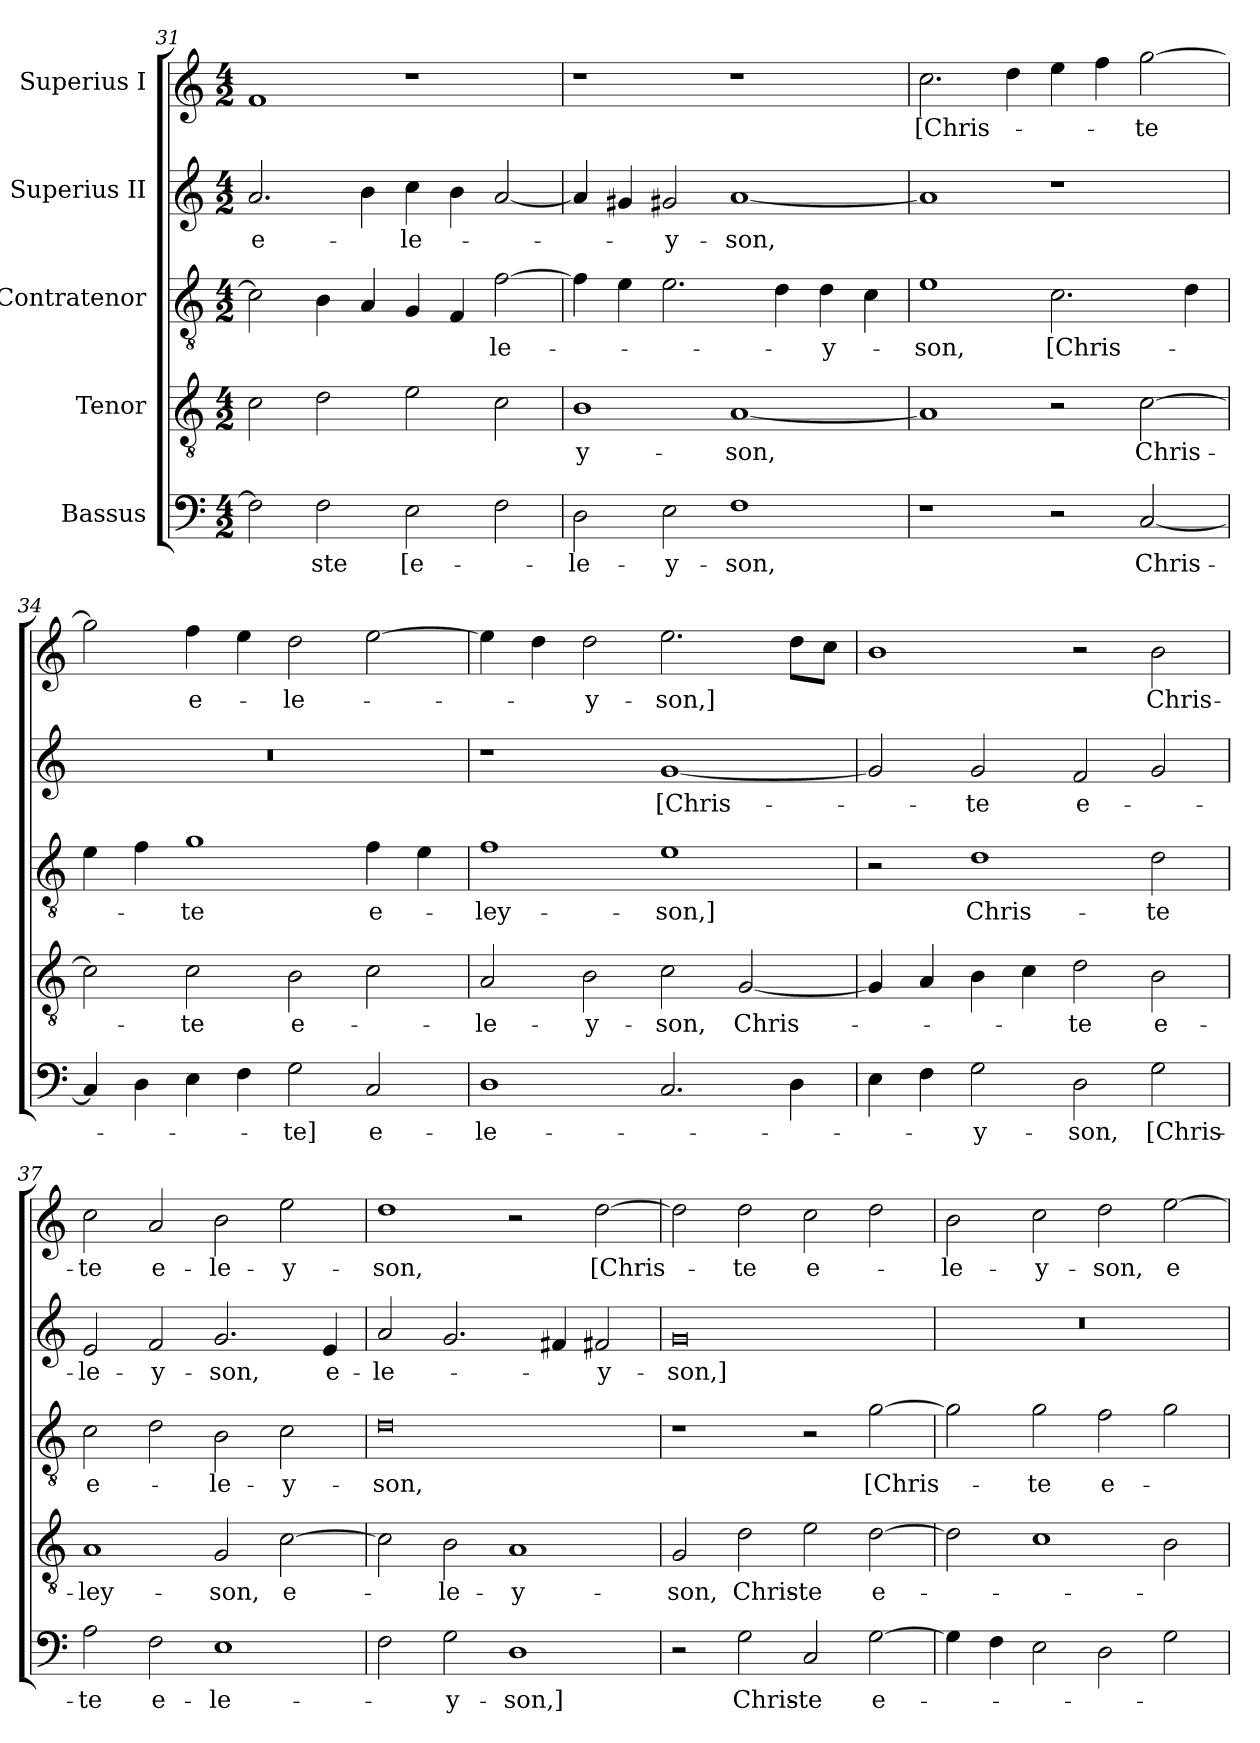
**kern	**text	**kern	**text	**kern	**text	**kern	**text	**kern	**text
*part5	*part5	*part4	*part4	*part3	*part3	*part2	*part2	*part1	*part1
*staff5	*staff5	*staff4	*staff4	*staff3	*staff3	*staff2	*staff2	*staff1	*staff1
*I"Bassus	*	*I"Tenor	*	*I"Contratenor	*	*I"Superius II	*	*I"Superius I	*
*clefF4	*	*clefGv2	*	*clefGv2	*	*clefG2	*	*clefG2	*
*k[]	*	*k[]	*	*k[]	*	*k[]	*	*k[]	*
*M4/2	*	*M4/2	*	*M4/2	*	*M4/2	*	*M4/2	*
=31	=31	=31	=31	=31	=31	=31	=31	=31	=31
2F\]	.	2c\	.	2c\]	.	2.a/	e-	1f/	.
2F\	-ste	2d\	.	4B\	.	.	.	.	.
.	.	.	.	4A/	.	4b\	.	.	.
2E\	[e-	2e\	.	4G/	.	4cc\	-le-	1r	.
.	.	.	.	4F/	.	4b\	.	.	.
2F\	.	2c\	.	[2f\	-le-	[2a/	.	.	.
=32	=32	=32	=32	=32	=32	=32	=32	=32	=32
2D\	-le-	1B\	-y-	4f\]	.	4a/]	.	1r	.
.	.	.	.	4e\	.	4g#X/	.	.	.
2E\	-y-	.	.	2.e\	.	2g#X/	-y-	.	.
1F\	-son,	[1A/	-son,	.	.	[1a/	-son,	1r	.
.	.	.	.	4d\	.	.	.	.	.
.	.	.	.	4d\	-y-	.	.	.	.
.	.	.	.	4c\	.	.	.	.	.
=33	=33	=33	=33	=33	=33	=33	=33	=33	=33
1r	.	1A/]	.	1e\	-son,	1a/]	.	2.cc\	[Chris-
.	.	.	.	.	.	.	.	4dd\	.
2r	.	2r	.	2.c\	[Chris-	1r	.	4ee\	.
.	.	.	.	.	.	.	.	4ff\	.
[2C/	Chris-	[2c\	Chris-	.	.	.	.	[2gg\	-te
.	.	.	.	4d\	.	.	.	.	.
=34	=34	=34	=34	=34	=34	=34	=34	=34	=34
4C/]	.	2c\]	.	4e\	.	0r	.	2gg\]	.
4D\	.	.	.	4f\	.	.	.	.	.
4E\	.	2c\	-te	1g\	-te	.	.	4ff\	e-
4F\	.	.	.	.	.	.	.	4ee\	.
2G\	-te]	2B\	e-	.	.	.	.	2dd\	-le-
2C/	e-	2c\	.	4f\	e-	.	.	[2ee\	.
.	.	.	.	4e\	.	.	.	.	.
=35	=35	=35	=35	=35	=35	=35	=35	=35	=35
1D\	-le-	2A/	-le-	1f\	-ley-	1r	.	4ee\]	.
.	.	.	.	.	.	.	.	4dd\	.
.	.	2B\	-y-	.	.	.	.	2dd\	-y-
2.C/	.	2c\	-son,	1e\	-son,]	[1g/	[Chris-	2.ee\	-son,]
.	.	[2G/	Chris-	.	.	.	.	.	.
4D\	.	.	.	.	.	.	.	8dd\L	.
.	.	.	.	.	.	.	.	8cc\J	.
=36	=36	=36	=36	=36	=36	=36	=36	=36	=36
4E\	.	4G/]	.	2r	.	2g/]	.	1b\	.
4F\	.	4A/	.	.	.	.	.	.	.
2G\	-y-	4B\	.	1d\	Chris-	2g/	-te	.	.
.	.	4c\	.	.	.	.	.	.	.
2D\	-son,	2d\	-te	.	.	2f/	e-	2r	.
2G\	[Chris-	2B\	e-	2d\	-te	2g/	.	2b\	Chris-
=37	=37	=37	=37	=37	=37	=37	=37	=37	=37
2A\	-te	1A/	-ley-	2c\	e-	2e/	-le-	2cc\	-te
2F\	e-	.	.	2d\	.	2f/	-y-	2a/	e-
1E\	-le-	2G/	-son,	2B\	-le-	2.g/	-son,	2b\	-le-
.	.	[2c\	e-	2c\	-y-	.	.	2ee\	-y-
.	.	.	.	.	.	4e/	e-	.	.
=38	=38	=38	=38	=38	=38	=38	=38	=38	=38
2F\	.	2c\]	.	0d\	-son,	2a/	-le-	1dd\	-son,
2G\	-y-	2B\	-le-	.	.	2.g/	.	.	.
1D\	-son,]	1A/	-y-	.	.	.	.	2r	.
.	.	.	.	.	.	4f#X/	.	.	.
.	.	.	.	.	.	2f#X/	-y-	[2dd\	[Chris-
=39	=39	=39	=39	=39	=39	=39	=39	=39	=39
2r	.	2G/	-son,	1r	.	0g/	-son,]	2dd\]	.
2G\	Chris-	2d\	Chris-	.	.	.	.	2dd\	-te
2C/	-te	2e\	-te	2r	.	.	.	2cc\	e-
[2G\	e-	[2d\	e-	[2g\	[Chris-	.	.	2dd\	.
=40	=40	=40	=40	=40	=40	=40	=40	=40	=40
4G\]	.	2d\]	.	2g\]	.	0r	.	2b\	-le-
4F\	.	.	.	.	.	.	.	.	.
2E\	.	1c\	.	2g\	-te	.	.	2cc\	-y-
2D\	.	.	.	2f\	e-	.	.	2dd\	-son,
2G\	.	2B\	.	2g\	.	.	.	[2ee\	e-
=	=	=	=	=	=	=	=	=	=
*-	*-	*-	*-	*-	*-	*-	*-	*-	*-
